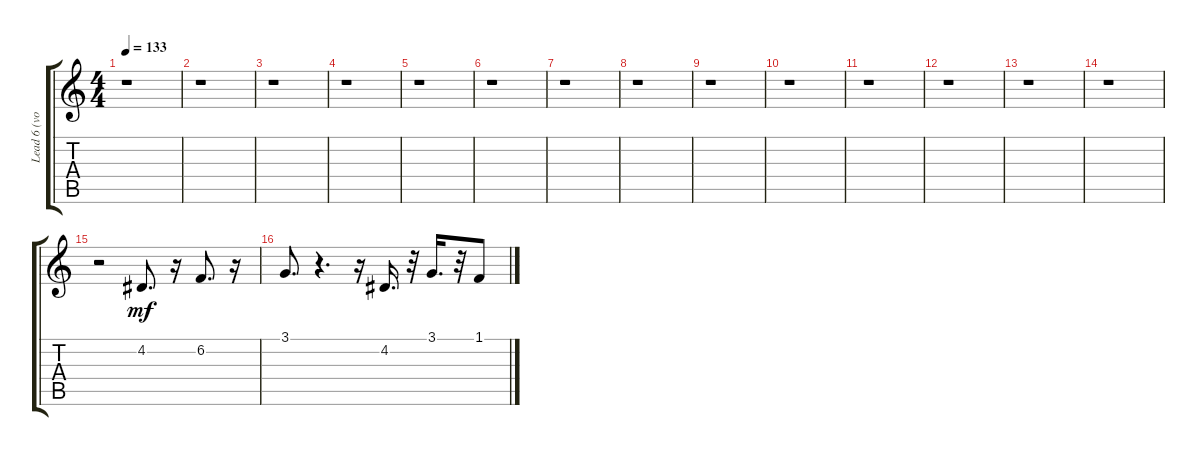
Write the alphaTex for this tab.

\track ("Lead 6 (voice)" "Lead 6 (vo") {instrument clarinet}
\staff {score tabs}
\tuning (E4 B3 G3 D3 A2 E2) {hide}
\ts (4 4)
\tempo 133
\clef g2
\ks c
r.1{dy fff} |
r.1 |
r.1 |
r.1 |
r.1 |
r.1 |
r.1 |
r.1 |
r.1 |
r.1 |
r.1 |
r.1 |
r.1 |
r.1 |
r.2 4.2.8{d dy mf} r.16 6.2.8{d} r.16 |
3.1.8{d} r.4{d} r.16 4.2.16{d} r.32 3.1.16{d} r.32 1.1.8
